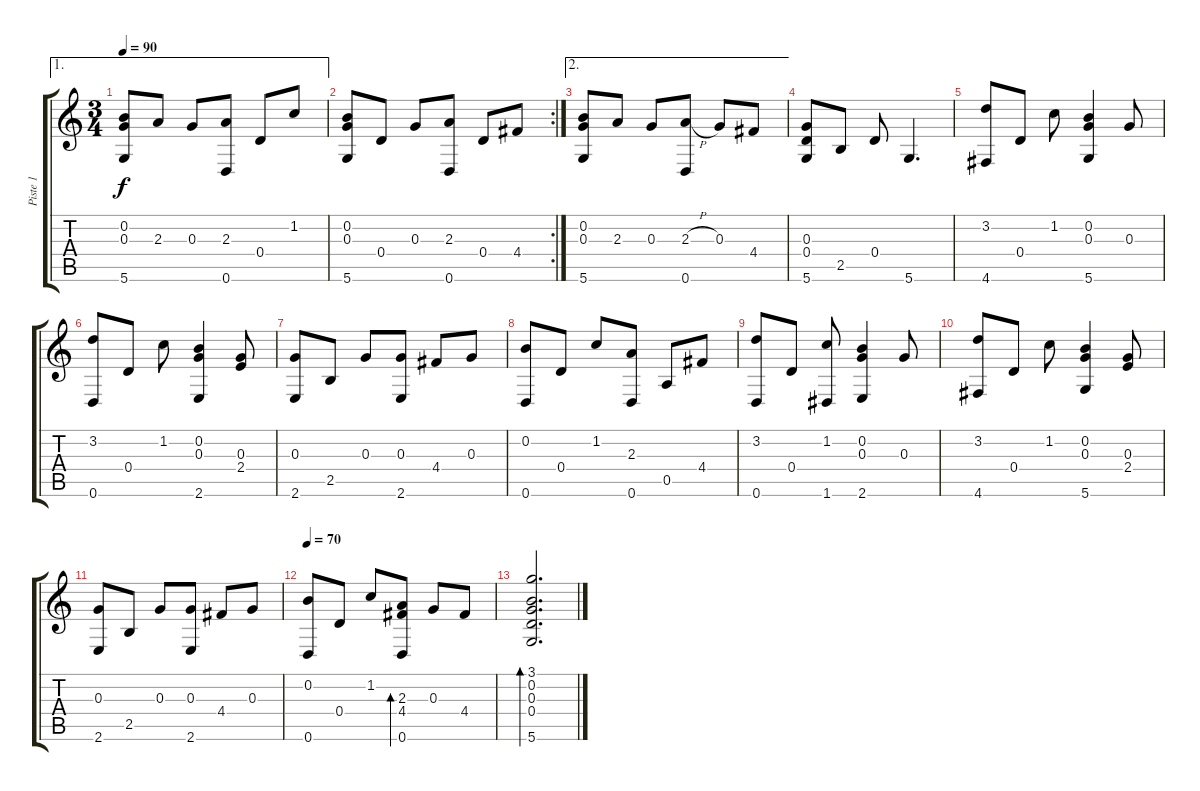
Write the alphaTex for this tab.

\track ("Piste 1" "Piste 1") {instrument acousticguitarnylon}
\staff {score tabs}
\tuning (E4 B3 G3 D3 A2 D2) {hide}
\ae 1
\ts (3 4)
\tempo 90
\clef g2
\ks c
(0.2 0.3 5.6).8{dy f} 2.3.8 0.3.8 (2.3 0.6).8 0.4.8 1.2.8 |
\rc 2
(0.2 0.3 5.6).8 0.4.8 0.3.8 (2.3 0.6).8 0.4.8 4.4.8 |
\ae 2
(0.2 0.3 5.6).8 2.3.8 0.3.8 (2.3{h} 0.6).8 0.3.8 4.4.8 |
(0.3 0.4 5.6).8 2.5.8 0.4.8 5.6.4{d} |
(3.2 4.6).8 0.4.8 1.2.8 (0.2 0.3 5.6).4 0.3.8 |
(3.2 0.6).8 0.4.8 1.2.8 (0.2 0.3 2.6).4 (0.3 2.4).8 |
(0.3 2.6).8 2.5.8 0.3.8 (0.3 2.6).8 4.4.8 0.3.8 |
(0.2 0.6).8 0.4.8 1.2.8 (2.3 0.6).8 0.5.8 4.4.8 |
(3.2 0.6).8 0.4.8 (1.2 1.6).8 (0.2 0.3 2.6).4 0.3.8 |
(3.2 4.6).8 0.4.8 1.2.8 (0.2 0.3 5.6).4 (0.3 2.4).8 |
(0.3 2.6).8 2.5.8 0.3.8 (0.3 2.6).8 4.4.8 0.3.8 |
\tempo 70
(0.2 0.6).8 0.4.8 1.2.8 (2.3 4.4 0.6).8{bd 60} 0.3.8 4.4.8 |
(3.1 0.2 0.3 0.4 5.6).2{d bd 60}
